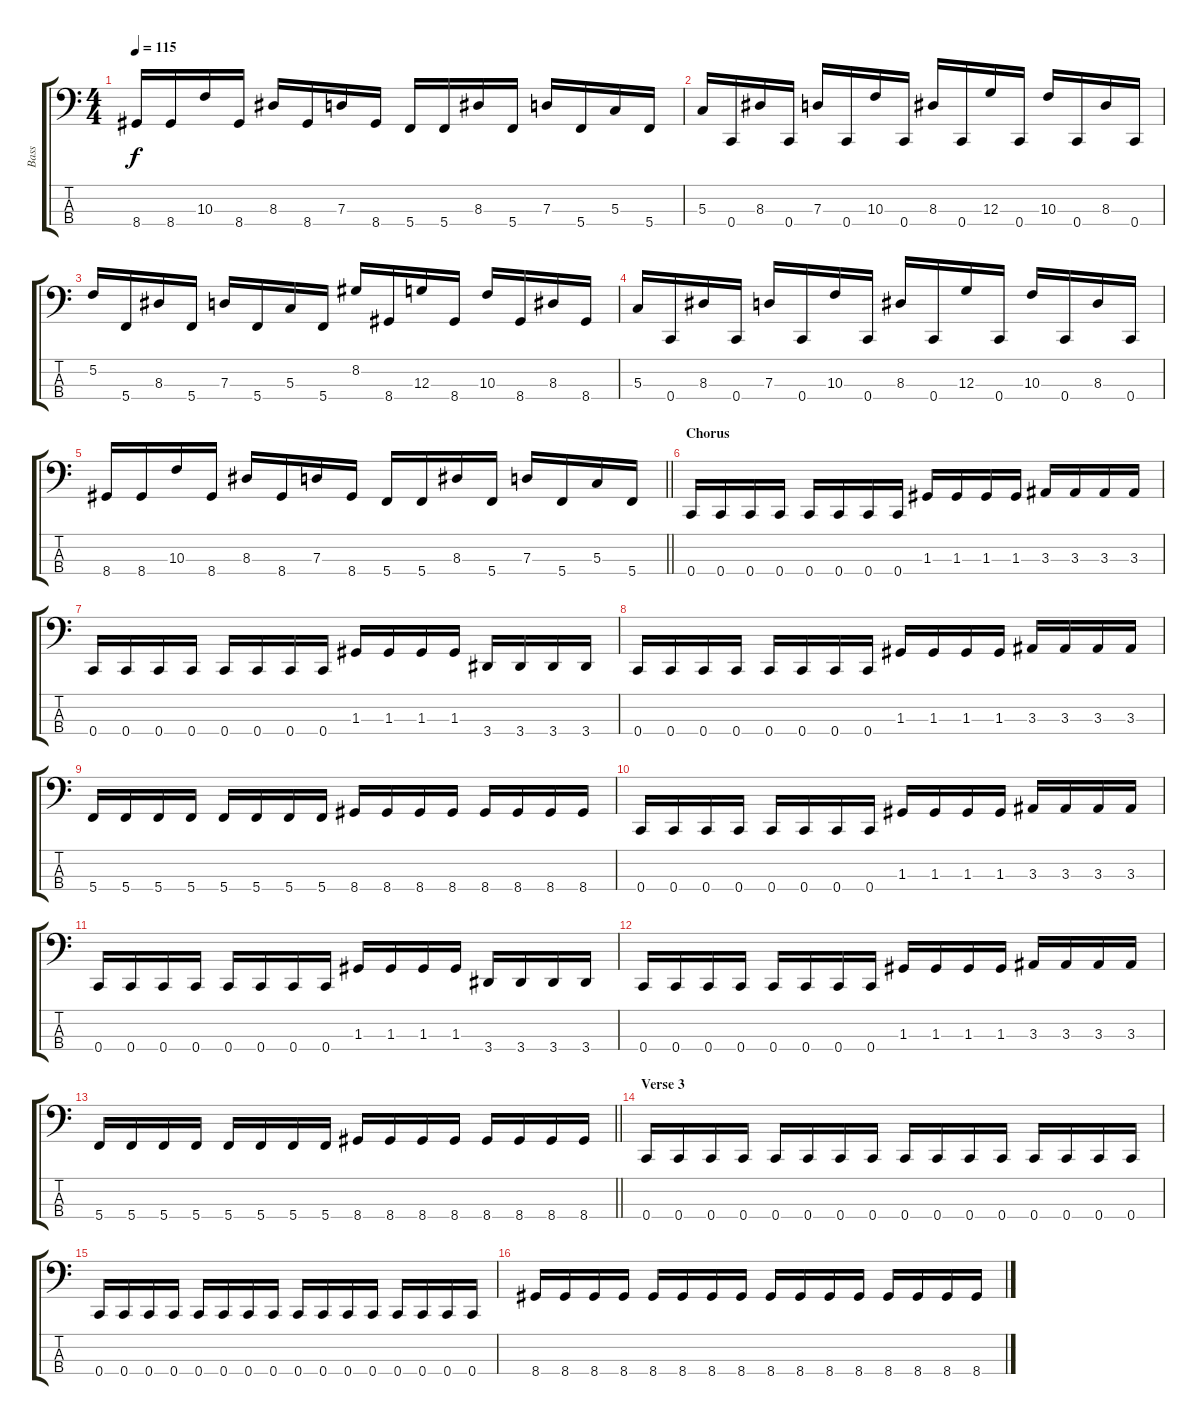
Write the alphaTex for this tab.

\track ("Bass" "Bass") {instrument electricbasspick}
\staff {score tabs}
\tuning (F2 C2 G1 C1) {hide}
\ts (4 4)
\tempo 115
\clef f4
\ks c
8.4.16{dy f} 8.4.16 10.3.16 8.4.16 8.3.16 8.4.16 7.3.16 8.4.16 5.4.16 5.4.16 8.3.16 5.4.16 7.3.16 5.4.16 5.3.16 5.4.16 |
5.3.16 0.4.16 8.3.16 0.4.16 7.3.16 0.4.16 10.3.16 0.4.16 8.3.16 0.4.16 12.3.16 0.4.16 10.3.16 0.4.16 8.3.16 0.4.16 |
5.2.16 5.4.16 8.3.16 5.4.16 7.3.16 5.4.16 5.3.16 5.4.16 8.2.16 8.4.16 12.3.16 8.4.16 10.3.16 8.4.16 8.3.16 8.4.16 |
5.3.16 0.4.16 8.3.16 0.4.16 7.3.16 0.4.16 10.3.16 0.4.16 8.3.16 0.4.16 12.3.16 0.4.16 10.3.16 0.4.16 8.3.16 0.4.16 |
\barLineRight lightlight
8.4.16 8.4.16 10.3.16 8.4.16 8.3.16 8.4.16 7.3.16 8.4.16 5.4.16 5.4.16 8.3.16 5.4.16 7.3.16 5.4.16 5.3.16 5.4.16 |
\section ("" "Chorus")
0.4.16 0.4.16 0.4.16 0.4.16 0.4.16 0.4.16 0.4.16 0.4.16 1.3.16 1.3.16 1.3.16 1.3.16 3.3.16 3.3.16 3.3.16 3.3.16 |
0.4.16 0.4.16 0.4.16 0.4.16 0.4.16 0.4.16 0.4.16 0.4.16 1.3.16 1.3.16 1.3.16 1.3.16 3.4.16 3.4.16 3.4.16 3.4.16 |
0.4.16 0.4.16 0.4.16 0.4.16 0.4.16 0.4.16 0.4.16 0.4.16 1.3.16 1.3.16 1.3.16 1.3.16 3.3.16 3.3.16 3.3.16 3.3.16 |
5.4.16 5.4.16 5.4.16 5.4.16 5.4.16 5.4.16 5.4.16 5.4.16 8.4.16 8.4.16 8.4.16 8.4.16 8.4.16 8.4.16 8.4.16 8.4.16 |
0.4.16 0.4.16 0.4.16 0.4.16 0.4.16 0.4.16 0.4.16 0.4.16 1.3.16 1.3.16 1.3.16 1.3.16 3.3.16 3.3.16 3.3.16 3.3.16 |
0.4.16 0.4.16 0.4.16 0.4.16 0.4.16 0.4.16 0.4.16 0.4.16 1.3.16 1.3.16 1.3.16 1.3.16 3.4.16 3.4.16 3.4.16 3.4.16 |
0.4.16 0.4.16 0.4.16 0.4.16 0.4.16 0.4.16 0.4.16 0.4.16 1.3.16 1.3.16 1.3.16 1.3.16 3.3.16 3.3.16 3.3.16 3.3.16 |
\barLineRight lightlight
5.4.16 5.4.16 5.4.16 5.4.16 5.4.16 5.4.16 5.4.16 5.4.16 8.4.16 8.4.16 8.4.16 8.4.16 8.4.16 8.4.16 8.4.16 8.4.16 |
\section ("" "Verse 3")
0.4.16 0.4.16 0.4.16 0.4.16 0.4.16 0.4.16 0.4.16 0.4.16 0.4.16 0.4.16 0.4.16 0.4.16 0.4.16 0.4.16 0.4.16 0.4.16 |
0.4.16 0.4.16 0.4.16 0.4.16 0.4.16 0.4.16 0.4.16 0.4.16 0.4.16 0.4.16 0.4.16 0.4.16 0.4.16 0.4.16 0.4.16 0.4.16 |
8.4.16 8.4.16 8.4.16 8.4.16 8.4.16 8.4.16 8.4.16 8.4.16 8.4.16 8.4.16 8.4.16 8.4.16 8.4.16 8.4.16 8.4.16 8.4.16
